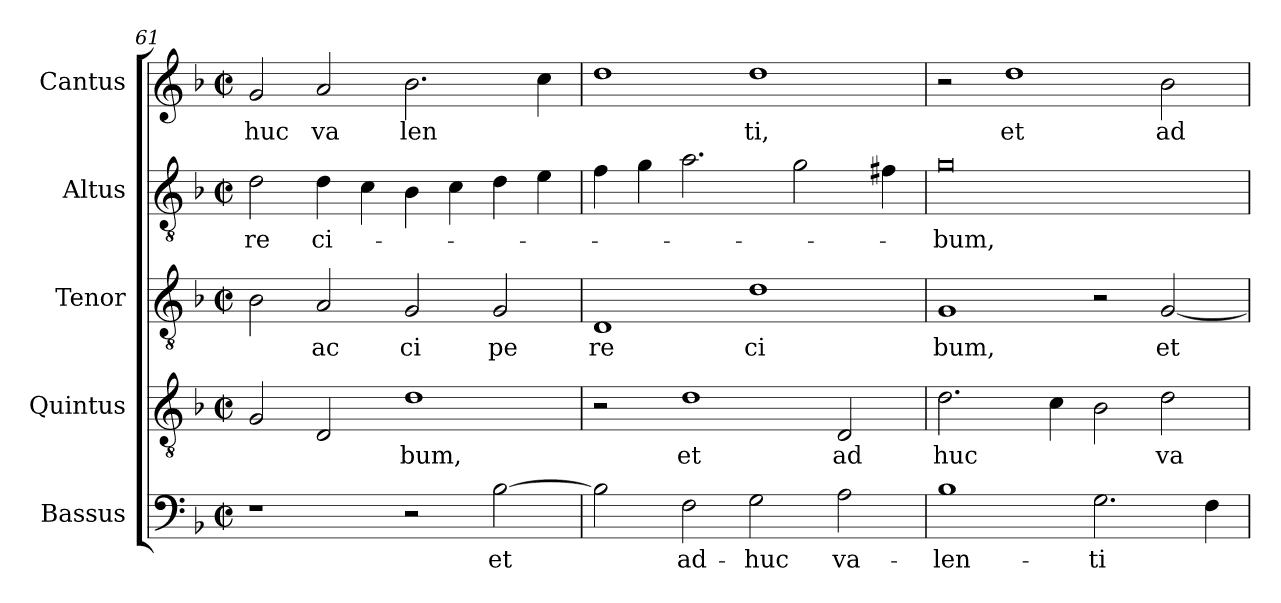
**kern	**text	**kern	**text	**kern	**text	**kern	**text	**kern	**text
*part5	*part5	*part4	*part4	*part3	*part3	*part2	*part2	*part1	*part1
*staff5	*staff5	*staff4	*staff4	*staff3	*staff3	*staff2	*staff2	*staff1	*staff1
*I"Bassus	*	*I"Quintus	*	*I"Tenor	*	*I"Altus	*	*I"Cantus	*
*clefF4	*	*clefGv2	*	*clefGv2	*	*clefGv2	*	*clefG2	*
*k[b-]	*	*k[b-]	*	*k[b-]	*	*k[b-]	*	*k[b-]	*
*F:	*	*F:	*	*F:	*	*F:	*	*F:	*
*M2/2	*	*M2/2	*	*M2/2	*	*M2/2	*	*M2/2	*
*met(c|)	*	*met(c|)	*	*met(c|)	*	*met(c|)	*	*met(c|)	*
=61	=61	=61	=61	=61	=61	=61	=61	=61	=61
!	!	!	!	!	!	!	!LO:LY:b:cj	!	!LO:LY:b:cj
1r	.	2G/	.	2B-\	.	2d\	-re	2g/	huc
!	!	!	!	!	!LO:LY:b:cj	!	!LO:LY:b:cj	!	!LO:LY:b:cj
.	.	2D/	.	2A/	ac	4d\	ci-	2a/	va
.	.	.	.	.	.	4c\	.	.	.
!	!	!	!LO:LY:b:cj	!	!LO:LY:b:cj	!	!	!	!LO:LY:b
2r	.	1d	bum,	2G/	ci	4B-\	.	2.b-\	len
.	.	.	.	.	.	4c\	.	.	.
!	!LO:LY:b:cj	!	!	!	!LO:LY:b:cj	!	!	!	!
[>2B-\	et	.	.	2G/	pe	4d\	.	.	.
.	.	.	.	.	.	4e\	.	4cc\	.
=62	=62	=62	=62	=62	=62	=62	=62	=62	=62
!	!	!	!	!	!LO:LY:b:cj	!	!	!	!
2B-\]	.	2r	.	1D	re	4f\	.	1dd	.
.	.	.	.	.	.	4g\	.	.	.
!	!LO:LY:b:cj	!	!LO:LY:b:cj	!	!	!	!	!	!
2F\	ad-	1d	et	.	.	2.a\	.	.	.
!	!LO:LY:b:cj	!	!	!	!LO:LY:b:cj	!	!	!	!LO:LY:b:cj
2G\	-huc	.	.	1d	ci	.	.	1dd	ti,
.	.	.	.	.	.	2g\	.	.	.
!	!LO:LY:b:cj	!	!LO:LY:b:cj	!	!	!	!	!	!
2A\	va-	2D/	ad	.	.	.	.	.	.
.	.	.	.	.	.	4f#\	.	.	.
=63	=63	=63	=63	=63	=63	=63	=63	=63	=63
!	!LO:LY:b:cj	!	!LO:LY:b	!	!LO:LY:b:cj	!	!LO:LY:b:cj	!	!
1B-	-len-	2.d\	huc	1G	bum,	0g	-bum,	2r	.
!	!	!	!	!	!	!	!	!	!LO:LY:b:cj
.	.	.	.	.	.	.	.	1dd	et
.	.	4c\	.	.	.	.	.	.	.
!	!LO:LY:b:cj	!	!	!	!	!	!	!	!
2.G\	-ti	2B-\	.	2r	.	.	.	.	.
!	!	!	!LO:LY:b:cj	!	!LO:LY:b:cj	!	!	!	!LO:LY:b:cj
.	.	2d\	va	[>2G/	et	.	.	2b-\	ad
4F\	.	.	.	.	.	.	.	.	.
=	=	=	=	=	=	=	=	=	=
*-	*-	*-	*-	*-	*-	*-	*-	*-	*-
